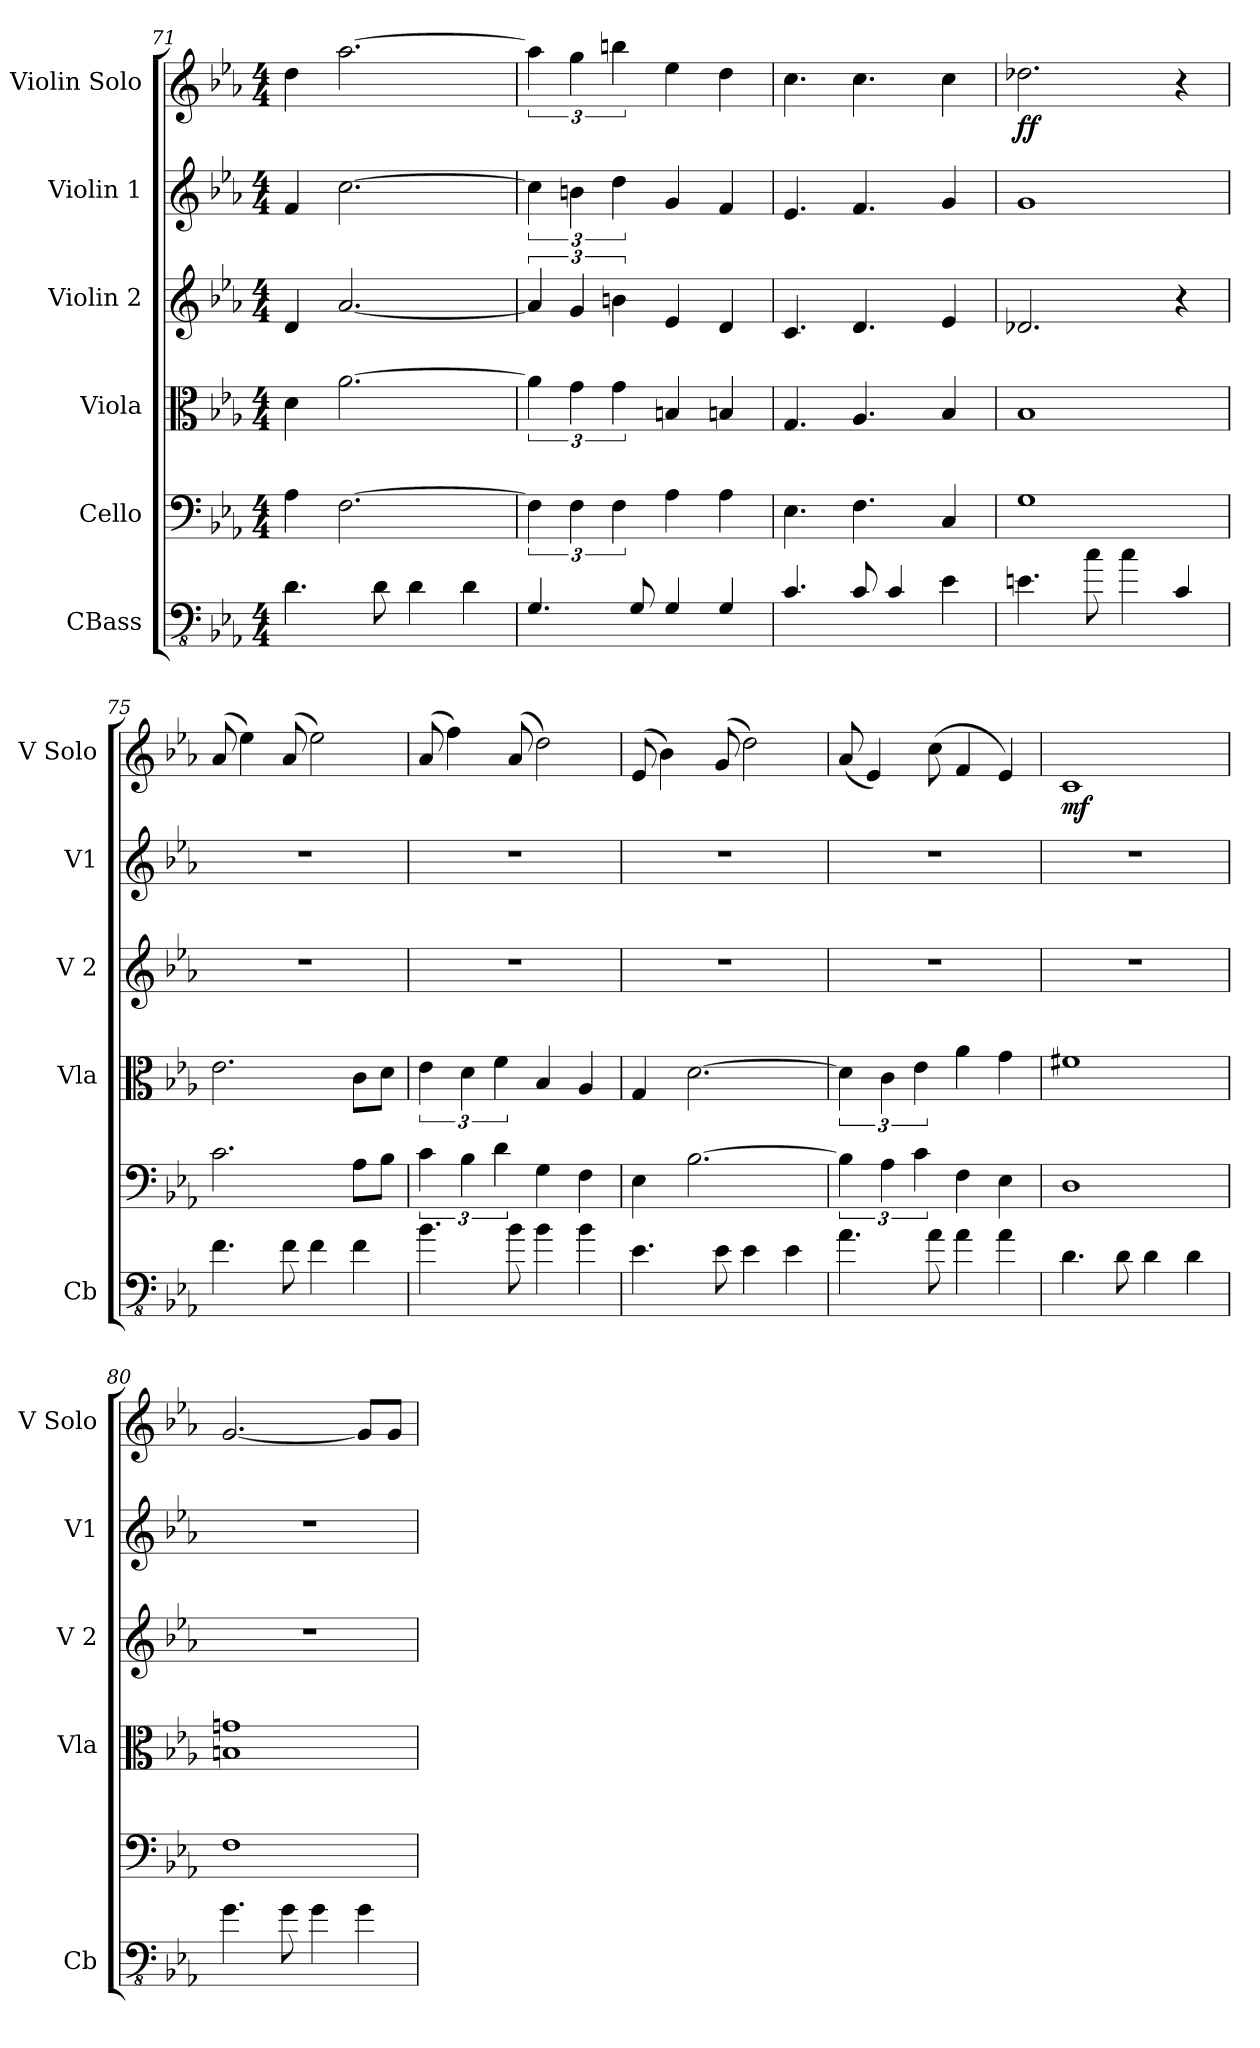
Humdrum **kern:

**kern	**kern	**kern	**kern	**kern	**kern	**dynam
*part6	*part5	*part4	*part3	*part2	*part1	*part1
*staff6	*staff5	*staff4	*staff3	*staff2	*staff1	*staff1
*I"CBass	*I"Cello	*I"Viola	*I"Violin 2	*I"Violin 1	*I"Violin Solo	*
*I'Cb	*	*I'Vla	*I'V 2	*I'V1	*I'V Solo	*
*clefFv4	*clefF4	*clefC3	*clefG2	*clefG2	*clefG2	*
*ITrd7c12	*	*	*	*	*	*
*k[b-e-a-]	*k[b-e-a-]	*k[b-e-a-]	*k[b-e-a-]	*k[b-e-a-]	*k[b-e-a-]	*
*M4/4	*M4/4	*M4/4	*M4/4	*M4/4	*M4/4	*
=71	=71	=71	=71	=71	=71	=71
4.DD\	4A-\	4d\	4d/	4f/	4dd\	.
.	[2.F\	[2.a-\	[2.a-/	[2.cc\	[2.aa-\	.
8DD\	.	.	.	.	.	.
4DD\	.	.	.	.	.	.
4DD\	.	.	.	.	.	.
=72	=72	=72	=72	=72	=72	=72
4.GGG/	6F\]	6a-\]	6a-/]	6cc\]	6aa-\]	.
.	6F\	6g\	6g/	6bn\	6gg\	.
.	6F\	6g\	6bn\	6dd\	6bbn\	.
8GGG/	.	.	.	.	.	.
4GGG/	4A-\	4Bn/	4e-/	4g/	4ee-\	.
4GGG/	4A-\	4Bn/	4d/	4f/	4dd\	.
=73	=73	=73	=73	=73	=73	=73
4.CC/	4.E-\	4.G/	4.c/	4.e-/	4.cc\	.
8CC/	4.F\	4.A-/	4.d/	4.f/	4.cc\	.
4CC/	.	.	.	.	.	.
4EE-\	4C/	4B-/	4e-/	4g/	4cc\	.
!!LO:LB:g=z
=74	=74	=74	=74	=74	=74	=74
!	!	!	!	!	!	!LO:DY:b
4.EEn\	1G	1B-	2.d-X/	1g	2.dd-X\	ff
8C\	.	.	.	.	.	.
4C\	.	.	.	.	.	.
4CC/	.	.	4r	.	4r	.
=75	=75	=75	=75	=75	=75	=75
4.FF\	2.c\	2.e-\	1r	1r	(8a-/	.
.	.	.	.	.	4ee-\)	.
8FF\	.	.	.	.	(8a-/	.
4FF\	.	.	.	.	2ee-\)	.
4FF\	8A-\L	8c\L	.	.	.	.
.	8B-\J	8d\J	.	.	.	.
=76	=76	=76	=76	=76	=76	=76
4.BB-\	6c\	6e-\	1r	1r	(8a-/	.
.	.	.	.	.	4ff\)	.
.	6B-\	6d\	.	.	.	.
.	6d\	6f\	.	.	.	.
8BB-\	.	.	.	.	(8a-/	.
4BB-\	4G\	4B-/	.	.	2dd\)	.
4BB-\	4F\	4A-/	.	.	.	.
=77	=77	=77	=77	=77	=77	=77
4.EE-\	4E-\	4G/	1r	1r	(8e-/	.
.	.	.	.	.	4b-\)	.
.	[2.B-\	[2.d\	.	.	.	.
8EE-\	.	.	.	.	(8g/	.
4EE-\	.	.	.	.	2dd\)	.
4EE-\	.	.	.	.	.	.
=78	=78	=78	=78	=78	=78	=78
4.AA-\	6B-\]	6d\]	1r	1r	(8a-/	.
.	.	.	.	.	4e-/)	.
.	6A-\	6c\	.	.	.	.
.	6c\	6e-\	.	.	.	.
8AA-\	.	.	.	.	(8cc\	.
4AA-\	4F\	4a-\	.	.	4f/	.
4AA-\	4E-\	4g\	.	.	4e-/)	.
=79	=79	=79	=79	=79	=79	=79
!	!	!	!	!	!	!LO:DY:b
4.DD\	1D	1f#X	1r	1r	1c	mf
8DD\	.	.	.	.	.	.
4DD\	.	.	.	.	.	.
4DD\	.	.	.	.	.	.
=80	=80	=80	=80	=80	=80	=80
4.GG\	1F	1Bn 1gn	1r	1r	[2.g/	.
8GG\	.	.	.	.	.	.
4GG\	.	.	.	.	.	.
4GG\	.	.	.	.	8g/L]	.
.	.	.	.	.	8g/J	.
=	=	=	=	=	=	=
*-	*-	*-	*-	*-	*-	*-
